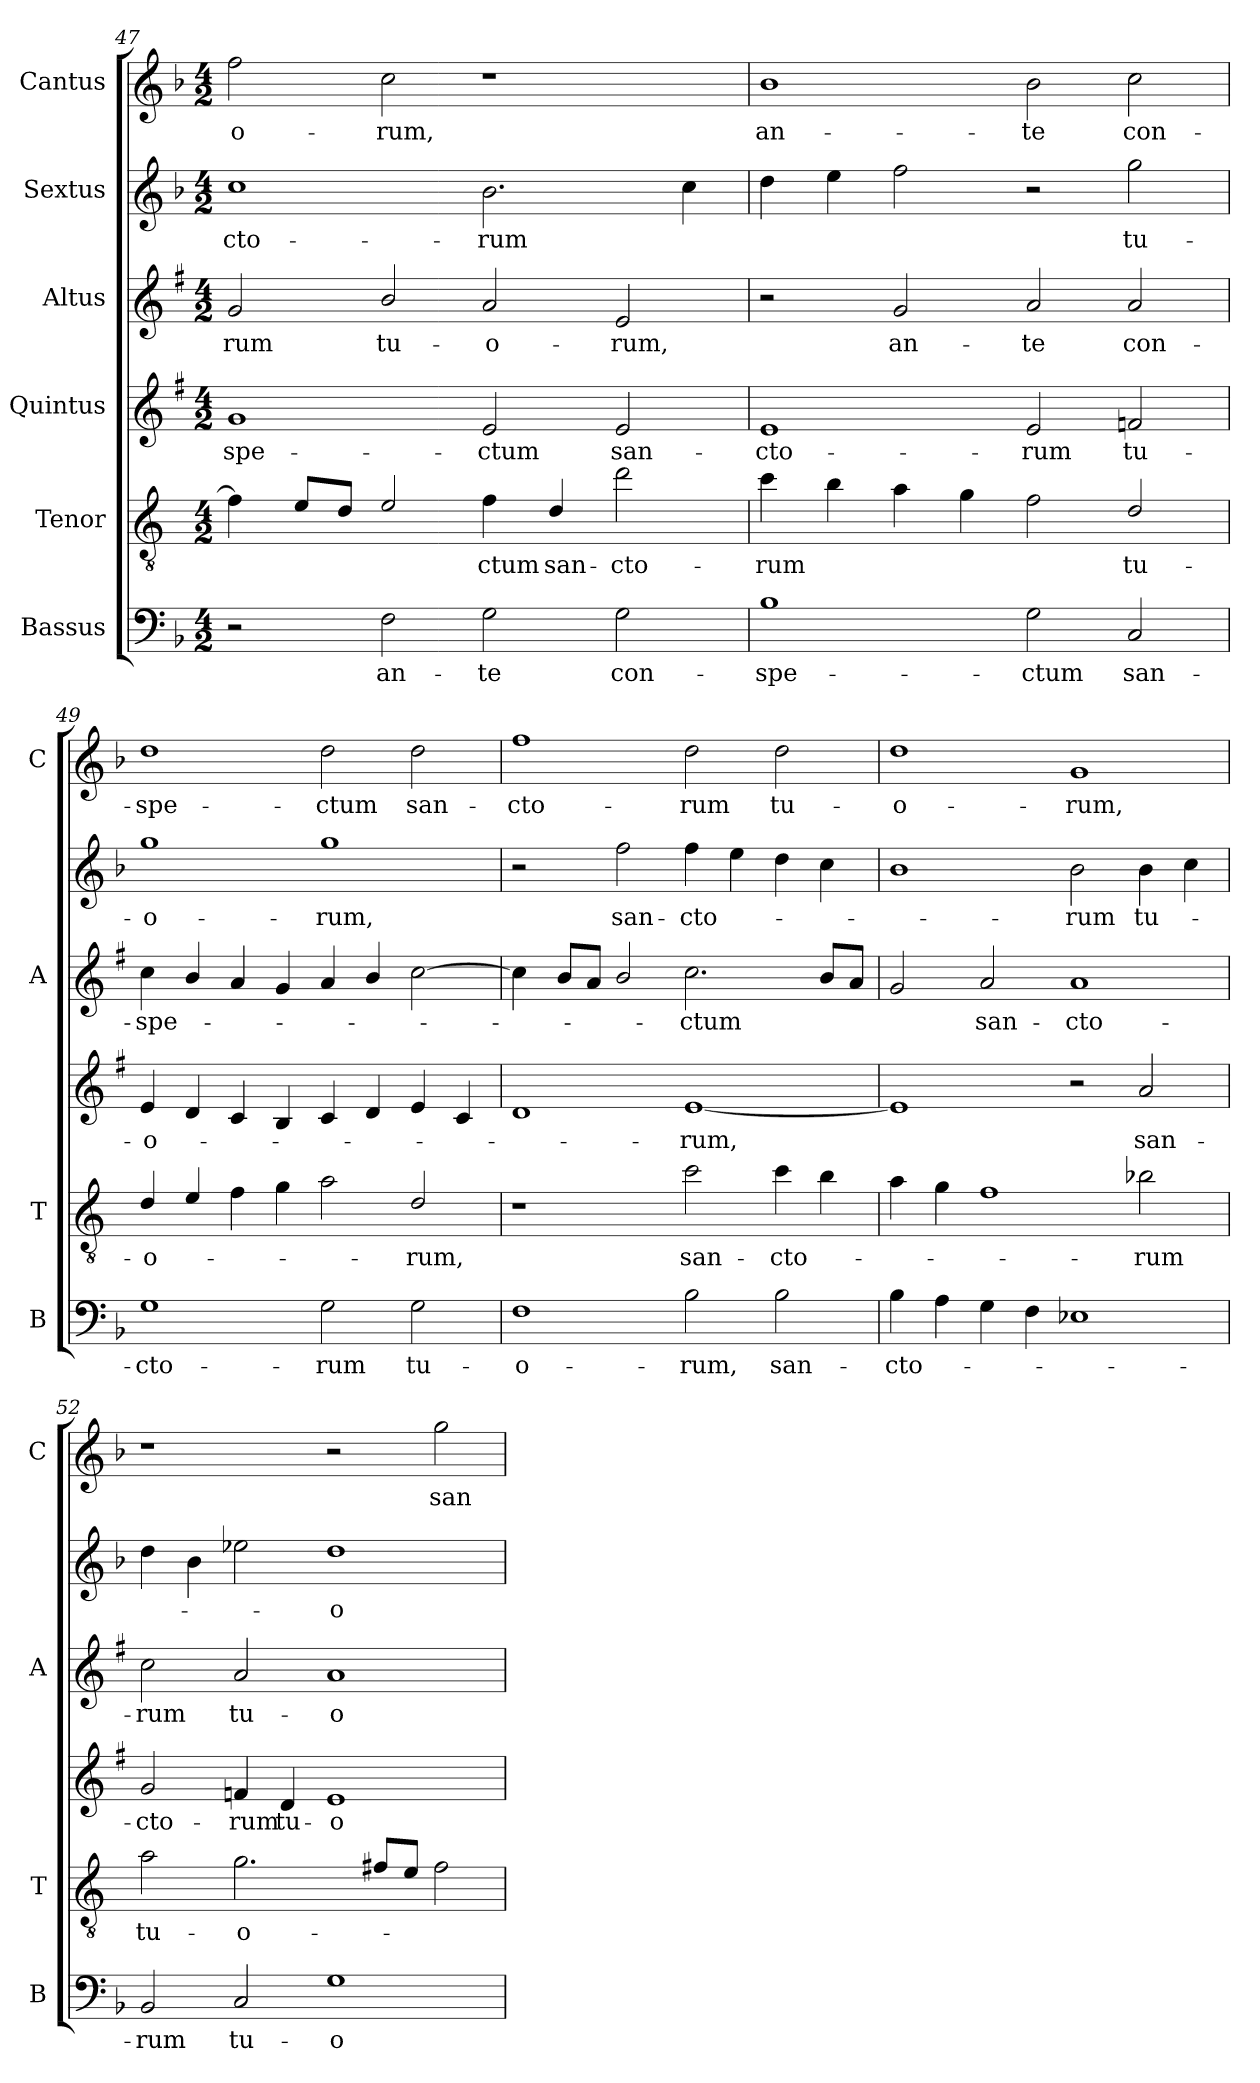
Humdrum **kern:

**kern	**text	**kern	**text	**kern	**text	**kern	**text	**kern	**text	**kern	**text
*part6	*part6	*part5	*part5	*part4	*part4	*part3	*part3	*part2	*part2	*part1	*part1
*staff6	*staff6	*staff5	*staff5	*staff4	*staff4	*staff3	*staff3	*staff2	*staff2	*staff1	*staff1
*I"Bassus	*	*I"Tenor	*	*I"Quintus	*	*I"Altus	*	*I"Sextus	*	*I"Cantus	*
*I'B	*	*I'T	*	*	*	*I'A	*	*	*	*I'C	*
!!LO:PB:g=z
*clefF4	*	*clefGv2	*	*clefG2	*	*clefG2	*	*clefG2	*	*clefG2	*
*	*	*ITrd4c7	*	*ITrd1c2	*	*ITrd1c2	*	*	*	*	*
*k[b-]	*	*k[b-]	*	*k[b-]	*	*k[b-]	*	*k[b-]	*	*k[b-]	*
*F:	*	*F:	*	*F:	*	*F:	*	*F:	*	*F:	*
*M4/2	*	*M4/2	*	*M4/2	*	*M4/2	*	*M4/2	*	*M4/2	*
=47	=47	=47	=47	=47	=47	=47	=47	=47	=47	=47	=47
!	!	!	!	!	!LO:LY:b	!	!LO:LY:b	!	!LO:LY:b	!	!LO:LY:b
2r	.	4B-\]	.	1f	-spe-	2f/	-rum	1cc	-cto-	2ff\	-o-
.	.	8A/L	.	.	.	.	.	.	.	.	.
.	.	8G/J	.	.	.	.	.	.	.	.	.
!	!LO:LY:b	!	!	!	!	!	!LO:LY:b	!	!	!	!LO:LY:b
2F\	an-	2A/	.	.	.	2a/	tu-	.	.	2cc\	-rum,
!	!LO:LY:b	!	!LO:LY:b	!	!LO:LY:b	!	!LO:LY:b	!	!LO:LY:b	!	!
2G\	-te	4B-\	-ctum	2d/	-ctum	2g/	-o-	2.b-\	-rum	1r	.
!	!	!	!LO:LY:b	!	!	!	!	!	!	!	!
.	.	4G/	san-	.	.	.	.	.	.	.	.
!	!LO:LY:b	!	!LO:LY:b	!	!LO:LY:b	!	!LO:LY:b	!	!	!	!
2G\	con-	2g\	-cto-	2d/	san-	2d/	-rum,	.	.	.	.
.	.	.	.	.	.	.	.	4cc\	.	.	.
=48	=48	=48	=48	=48	=48	=48	=48	=48	=48	=48	=48
!	!LO:LY:b	!	!LO:LY:b	!	!LO:LY:b	!	!	!	!	!	!LO:LY:b
1B-	-spe-	4f\	-rum	1d	-cto-	2r	.	4dd\	.	1b-	an-
.	.	4e\	.	.	.	.	.	4ee\	.	.	.
!	!	!	!	!	!	!	!LO:LY:b	!	!	!	!
.	.	4d\	.	.	.	2f/	an-	2ff\	.	.	.
.	.	4c\	.	.	.	.	.	.	.	.	.
!	!LO:LY:b	!	!	!	!LO:LY:b	!	!LO:LY:b	!	!	!	!LO:LY:b
2G\	-ctum	2B-\	.	2d/	-rum	2g/	-te	2r	.	2b-\	-te
!	!LO:LY:b	!	!LO:LY:b	!	!LO:LY:b	!	!LO:LY:b	!	!LO:LY:b	!	!LO:LY:b
2C/	san-	2G/	tu-	2e-X/	tu-	2g/	con-	2gg\	tu-	2cc\	con-
=49	=49	=49	=49	=49	=49	=49	=49	=49	=49	=49	=49
!	!LO:LY:b	!	!LO:LY:b	!	!LO:LY:b	!	!LO:LY:b	!	!LO:LY:b	!	!LO:LY:b
1G	-cto-	4G/	-o-	4d/	-o-	4b-\	-spe-	1gg	-o-	1dd	-spe-
.	.	4A/	.	4c/	.	4a/	.	.	.	.	.
.	.	4B-\	.	4B-/	.	4g/	.	.	.	.	.
.	.	4c\	.	4A/	.	4f/	.	.	.	.	.
!	!LO:LY:b	!	!	!	!	!	!	!	!LO:LY:b	!	!LO:LY:b
2G\	-rum	2d\	.	4B-/	.	4g/	.	1gg	-rum,	2dd\	-ctum
.	.	.	.	4c/	.	4a/	.	.	.	.	.
!	!LO:LY:b	!	!LO:LY:b	!	!	!	!	!	!	!	!LO:LY:b
2G\	tu-	2G/	-rum,	4d/	.	[2b-\	.	.	.	2dd\	san-
.	.	.	.	4B-/	.	.	.	.	.	.	.
=50	=50	=50	=50	=50	=50	=50	=50	=50	=50	=50	=50
!	!LO:LY:b	!	!	!	!	!	!	!	!	!	!LO:LY:b
1F	-o-	1r	.	1c	.	4b-\]	.	2r	.	1ff	-cto-
.	.	.	.	.	.	8a/L	.	.	.	.	.
.	.	.	.	.	.	8g/J	.	.	.	.	.
!	!	!	!	!	!	!	!	!	!LO:LY:b	!	!
.	.	.	.	.	.	2a/	.	2ff\	san-	.	.
!	!LO:LY:b	!	!LO:LY:b	!	!LO:LY:b	!	!LO:LY:b	!	!LO:LY:b	!	!LO:LY:b
2B-\	-rum,	2f\	san-	[1d	-rum,	2.b-\	-ctum	4ff\	-cto-	2dd\	-rum
.	.	.	.	.	.	.	.	4ee\	.	.	.
!	!LO:LY:b	!	!LO:LY:b	!	!	!	!	!	!	!	!LO:LY:b
2B-\	san-	4f\	-cto-	.	.	.	.	4dd\	.	2dd\	tu-
.	.	4e\	.	.	.	8a/L	.	4cc\	.	.	.
.	.	.	.	.	.	8g/J	.	.	.	.	.
=51	=51	=51	=51	=51	=51	=51	=51	=51	=51	=51	=51
!	!LO:LY:b	!	!	!	!	!	!	!	!	!	!LO:LY:b
4B-\	-cto-	4d\	.	1d]	.	2f/	.	1b-	.	1dd	-o-
4A\	.	4c\	.	.	.	.	.	.	.	.	.
!	!	!	!	!	!	!	!LO:LY:b	!	!	!	!
4G\	.	1B-	.	.	.	2g/	san-	.	.	.	.
4F\	.	.	.	.	.	.	.	.	.	.	.
!	!	!	!	!	!	!	!LO:LY:b	!	!LO:LY:b	!	!LO:LY:b
1E-X	.	.	.	2r	.	1g	-cto-	2b-\	-rum	1g	-rum,
!	!	!	!LO:LY:b	!	!LO:LY:b	!	!	!	!LO:LY:b	!	!
.	.	2e-X\	-rum	2g/	san-	.	.	4b-\	tu-	.	.
.	.	.	.	.	.	.	.	4cc\	.	.	.
=52	=52	=52	=52	=52	=52	=52	=52	=52	=52	=52	=52
!	!LO:LY:b	!	!LO:LY:b	!	!LO:LY:b	!	!LO:LY:b	!	!	!	!
2BB-/	-rum	2d\	tu-	2f/	-cto-	2b-\	-rum	4dd\	.	1r	.
.	.	.	.	.	.	.	.	4b-\	.	.	.
!	!LO:LY:b	!	!LO:LY:b	!	!LO:LY:b	!	!LO:LY:b	!	!	!	!
2C/	tu-	2.c\	-o-	4e-X/	-rum	2g/	tu-	2ee-X\	.	.	.
!	!	!	!	!	!LO:LY:b	!	!	!	!	!	!
.	.	.	.	4c/	tu-	.	.	.	.	.	.
!	!LO:LY:b	!	!	!	!LO:LY:b	!	!LO:LY:b	!	!LO:LY:b	!	!
1G	-o-	.	.	1d	-o-	1g	-o-	1dd	-o-	2r	.
.	.	8Bn/L	.	.	.	.	.	.	.	.	.
.	.	8A/J	.	.	.	.	.	.	.	.	.
!	!	!	!	!	!	!	!	!	!	!	!LO:LY:b
.	.	2B\	.	.	.	.	.	.	.	2gg\	san-
=	=	=	=	=	=	=	=	=	=	=	=
*-	*-	*-	*-	*-	*-	*-	*-	*-	*-	*-	*-
